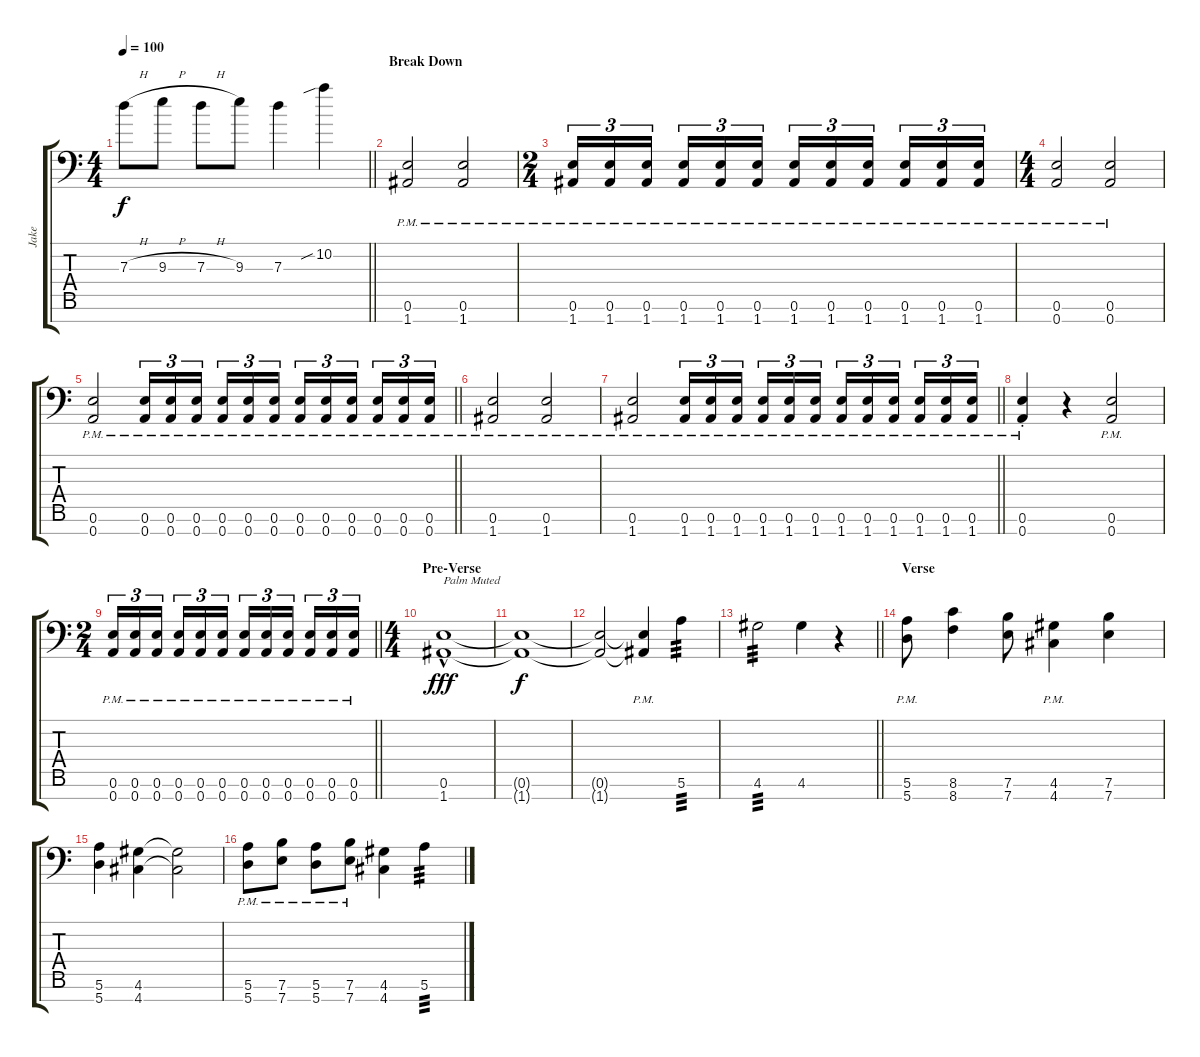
\track ("Jake" "Jake") {instrument distortionguitar}
\staff {score tabs}
\tuning (E4 B3 G3 D3 A2 E2 A1) {hide}
\ts (4 4)
\tempo 100
\clef f4
\barLineRight lightlight
\ks c
7.3{h}.8{dy f} 9.3{h}.8 7.3{h}.8 9.3.8 7.3.4 10.2{sib}.4 |
\section ("" "Break Down")
(0.6{pm} 1.7{pm}).2 (0.6{pm} 1.7{pm}).2 |
\ts (2 4)
(0.6{pm} 1.7{pm}).16{tu (3 2)} (0.6{pm} 1.7{pm}).16{tu (3 2)} (0.6{pm} 1.7{pm}).16{tu (3 2) beam splitsecondary} (0.6{pm} 1.7{pm}).16{tu (3 2)} (0.6{pm} 1.7{pm}).16{tu (3 2)} (0.6{pm} 1.7{pm}).16{tu (3 2)} (0.6{pm} 1.7{pm}).16{tu (3 2)} (0.6{pm} 1.7{pm}).16{tu (3 2)} (0.6{pm} 1.7{pm}).16{tu (3 2) beam splitsecondary} (0.6{pm} 1.7{pm}).16{tu (3 2)} (0.6{pm} 1.7{pm}).16{tu (3 2)} (0.6{pm} 1.7{pm}).16{tu (3 2)} |
\ts (4 4)
(0.6{pm} 0.7{pm}).2 (0.6{pm} 0.7{pm}).2 |
\barLineRight lightlight
(0.6{pm} 0.7{pm}).2 (0.6{pm} 0.7{pm}).16{tu (3 2)} (0.6{pm} 0.7{pm}).16{tu (3 2)} (0.6{pm} 0.7{pm}).16{tu (3 2) beam splitsecondary} (0.6{pm} 0.7{pm}).16{tu (3 2)} (0.6{pm} 0.7{pm}).16{tu (3 2)} (0.6{pm} 0.7{pm}).16{tu (3 2)} (0.6{pm} 0.7{pm}).16{tu (3 2)} (0.6{pm} 0.7{pm}).16{tu (3 2)} (0.6{pm} 0.7{pm}).16{tu (3 2) beam splitsecondary} (0.6{pm} 0.7{pm}).16{tu (3 2)} (0.6{pm} 0.7{pm}).16{tu (3 2)} (0.6{pm} 0.7{pm}).16{tu (3 2)} |
(0.6{pm} 1.7{pm}).2 (0.6{pm} 1.7{pm}).2 |
\barLineRight lightlight
(0.6{pm} 1.7{pm}).2 (0.6{pm} 1.7{pm}).16{tu (3 2)} (0.6{pm} 1.7{pm}).16{tu (3 2)} (0.6{pm} 1.7{pm}).16{tu (3 2) beam splitsecondary} (0.6{pm} 1.7{pm}).16{tu (3 2)} (0.6{pm} 1.7{pm}).16{tu (3 2)} (0.6{pm} 1.7{pm}).16{tu (3 2)} (0.6{pm} 1.7{pm}).16{tu (3 2)} (0.6{pm} 1.7{pm}).16{tu (3 2)} (0.6{pm} 1.7{pm}).16{tu (3 2) beam splitsecondary} (0.6{pm} 1.7{pm}).16{tu (3 2)} (0.6{pm} 1.7{pm}).16{tu (3 2)} (0.6{pm} 1.7{pm}).16{tu (3 2)} |
(0.6{pm st} 0.7{pm st}).4 r.4 (0.6{pm} 0.7{pm}).2 |
\ts (2 4)
\barLineRight lightlight
(0.6{pm} 0.7{pm}).16{tu (3 2)} (0.6{pm} 0.7{pm}).16{tu (3 2)} (0.6{pm} 0.7{pm}).16{tu (3 2) beam splitsecondary} (0.6{pm} 0.7{pm}).16{tu (3 2)} (0.6{pm} 0.7{pm}).16{tu (3 2)} (0.6{pm} 0.7{pm}).16{tu (3 2)} (0.6{pm} 0.7{pm}).16{tu (3 2)} (0.6{pm} 0.7{pm}).16{tu (3 2)} (0.6{pm} 0.7{pm}).16{tu (3 2) beam splitsecondary} (0.6{pm} 0.7{pm}).16{tu (3 2)} (0.6{pm} 0.7{pm}).16{tu (3 2)} (0.6{pm} 0.7{pm}).16{tu (3 2)} |
\ts (4 4)
\section ("" "Pre-Verse")
(0.6{hac} 1.7{hac}).1{txt "Palm Muted" dy fff} |
(0.6{t} 1.7{t}).1{dy f} |
(0.6{t} 1.7{t}).2 (0.6{pm t} 1.7{pm t}).4 5.6.4{tp 3} |
\barLineRight lightlight
4.6.2{tp 3} 4.6.4 r.4 |
\section ("" "Verse")
(5.6{pm} 5.7{pm}).8 (8.6 8.7).4 (7.6 7.7).8 (4.6{pm} 4.7{pm}).4 (7.6 7.7).4 |
(5.6 5.7).4 (4.6 4.7).4 (4.6{t} 4.7{t}).2 |
(5.6{pm} 5.7{pm}).8 (7.6{pm} 7.7{pm}).8 (5.6{pm} 5.7{pm}).8 (7.6{pm} 7.7{pm}).8 (4.6 4.7).4 5.6.4{tp 3}
